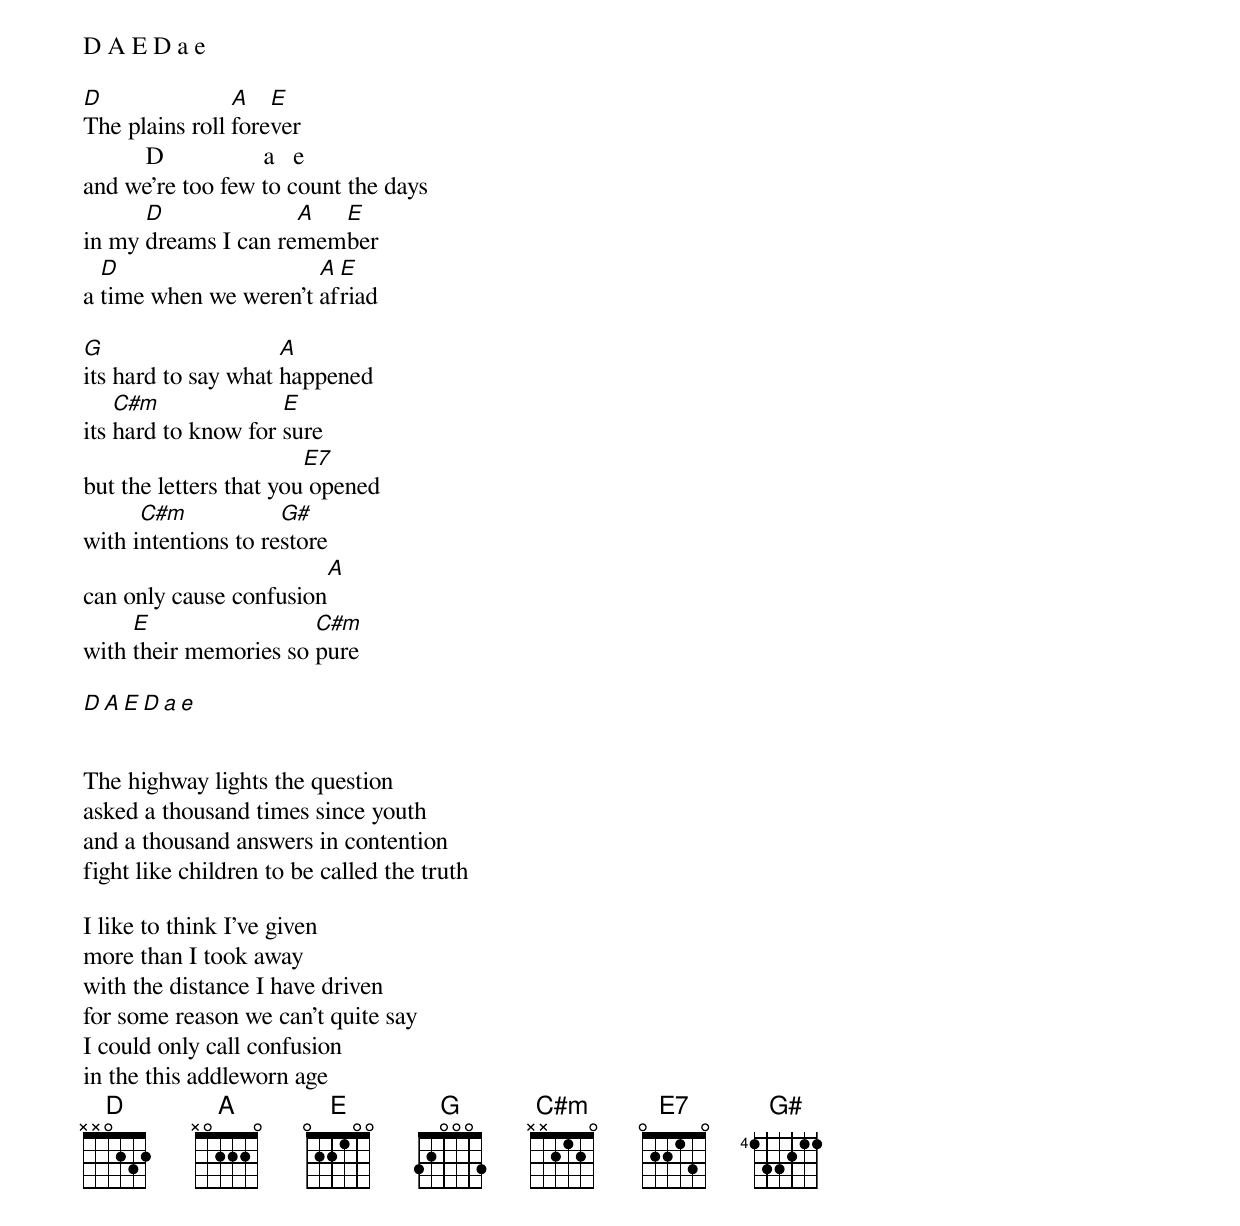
D A E D a e

D               A   E
The plains roll forever
          D                a   e
and we're too few to count the days
      D              A  E
in my dreams I can remember
  D                    A E
a time when we weren't afriad

G                    A
its hard to say what happened
    C#m              E
its hard to know for sure
                        E7
but the letters that you opened
      C#m            G#
with intentions to restore
				A
can only cause confusion
     E                 C#m
with their memories so pure

D A E D a e


The highway lights the question
asked a thousand times since youth
and a thousand answers in contention
fight like children to be called the truth

I like to think I've given
more than I took away
with the distance I have driven
for some reason we can't quite say
I could only call confusion
in the this addleworn age
